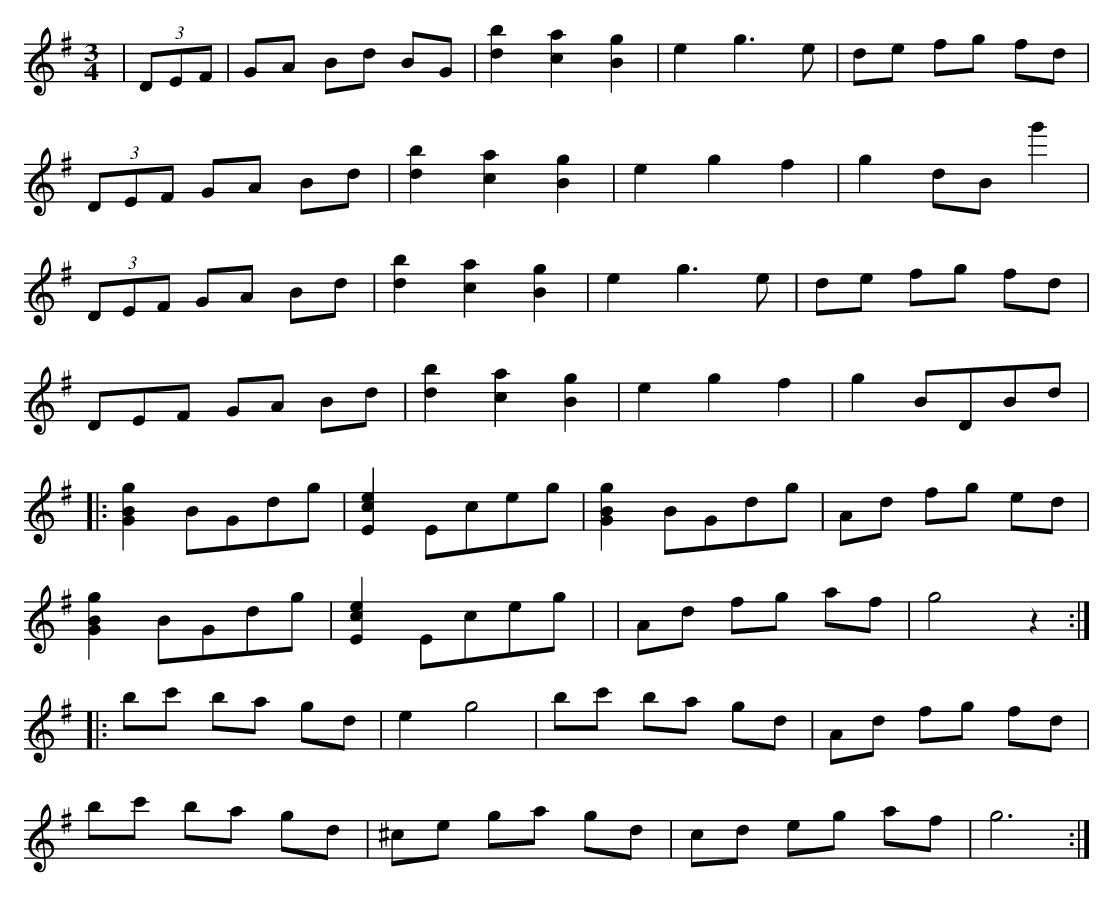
X:1
M:3/4
K:G
|(3DEF |GA Bd BG |[db]2 [ca]2 [Bg]2 | e2 g3e|de fg fd |
 (3DEF GA Bd |[db]2 [ca]2 [Bg]2 | e2 g2 f2 |g2 dB g'2 |
(3DEF GA Bd |[db]2 [ca]2 [Bg]2 | e2 g3e|de fg fd |
 3DEF GA Bd |[db]2 [ca]2 [Bg]2 | e2 g2 f2 |g2 BDBd |
|:[gBG]2 BGdg| [ecE]2 Eceg| [gBG]2 BGdg| Ad fg ed |
 [gBG]2 BGdg | [ecE]2 Eceg | |Ad fg af|g4 z2:|
|:bc' ba gd|e2 g4|bc' ba gd|Ad fg fd|
bc' ba gd|^ce ga gd|cd eg af|g6:|
